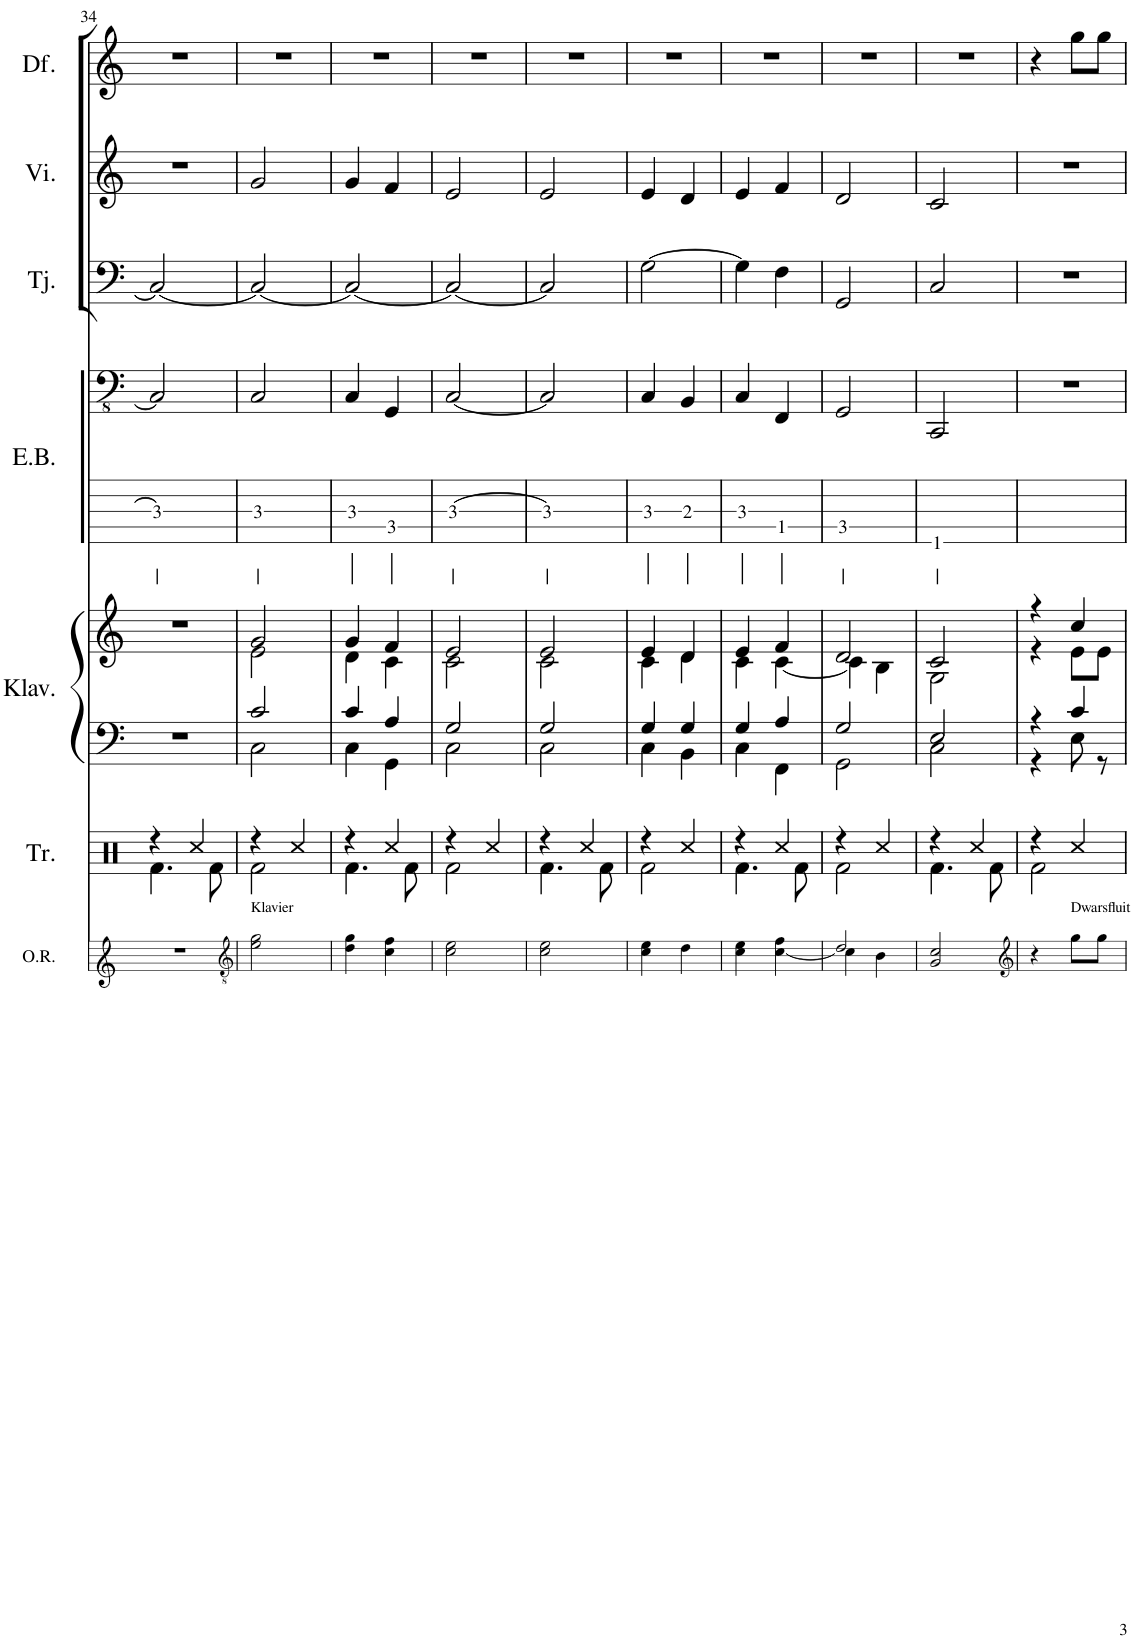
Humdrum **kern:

**kern	**kern	**kern	**kern	**kern	**kern	**kern	**kern
*part6	*part5	*part5	*part4	*part4	*part3	*part2	*part1
*staff8	*staff7	*staff6	*staff5	*staff4	*staff3	*staff2	*staff1
*I"Orkestrale reduksie	*I"Klavier	*	*I"5-snr. E-Baskitaar	*	*I"Tjello	*I"Viool	*I"Dwarsfluit
*I'O.R.	*I'Klav.	*	*I'E.B.	*	*I'Tj.	*I'Vi.	*I'Df.
!!LO:PB:g=z
*clefG1	*clefF4	*clefG2	*	*clefFv4	*clefF4	*clefG2	*clefG2
*k[]	*k[]	*k[]	*k[]	*k[]	*k[]	*k[]	*k[]
*M1/2	*M1/2	*M1/2	*M1/2	*M1/2	*M1/2	*M1/2	*M1/2
=34	=34	=34	=34	=34	=34	=34	=34
2r	2r	2r	2CC\]	2CC/]	2C/_	2r	2r
=35	=35	=35	=35	=35	=35	=35	=35
*clefGv2	*	*	*	*	*	*	*
*	*^	*^	*	*	*	*	*
!LO:TX:a:t=Klavier	!	!	!	!	!	!	!	!	!
2e\ 2g\	2c/	2C\	2g/	2e\	2CC\	2CC/	2C/_	2g/	2r
=36	=36	=36	=36	=36	=36	=36	=36	=36	=36
4d\ 4g\	4c/	4C\	4g/	4d\	4CC\	4CC/	2C/_	4g/	2r
4c\ 4f\	4A/	4GG\	4f/	4c\	4GGG\	4GGG/	.	4f/	.
=37	=37	=37	=37	=37	=37	=37	=37	=37	=37
2c\ 2e\	2G/	2C\	2e/	2c\	[2CC\	[2CC/	2C/_	2e/	2r
=38	=38	=38	=38	=38	=38	=38	=38	=38	=38
2c\ 2e\	2G/	2C\	2e/	2c\	2CC\]	2CC/]	2C/]	2e/	2r
=39	=39	=39	=39	=39	=39	=39	=39	=39	=39
4c\ 4e\	4G/	4C\	4e/	4c\	4CC\	4CC/	[2G\	4e/	2r
4d\	4G/	4BB\	4d/	4d\	4BBB\	4BBB/	.	4d/	.
=40	=40	=40	=40	=40	=40	=40	=40	=40	=40
4c\ 4e\	4G/	4C\	4e/	4c\	4CC\	4CC/	4G\]	4e/	2r
[4c\ 4f\	4A/	4FF\	4f/	[4c\	4FFF\	4FFF/	4F\	4f/	.
=41	=41	=41	=41	=41	=41	=41	=41	=41	=41
*^	*	*	*	*	*	*	*	*	*
2d/	4c\]	2G/	2GG\	2d/	4c\]	2GGG\	2GGG/	2GG/	2d/	2r
.	4B\	.	.	.	4B\	.	.	.	.	.
*v	*v	*	*	*	*	*	*	*	*	*
=42	=42	=42	=42	=42	=42	=42	=42	=42	=42
2G/ 2c/	2E/	2C\	2c/	2G\	2CCC\	2CCC/	2C/	2c/	2r
=43	=43	=43	=43	=43	=43	=43	=43	=43	=43
*clefG2	*	*	*	*	*	*	*	*	*
4r	4r	4r	4r	4r	2r	2r	2r	2r	4r
!LO:TX:a:t=Dwarsfluit	!	!	!	!	!	!	!	!	!
8gg\L	4c/	8E\	4cc/	8e\L	.	.	.	.	8gg\L
8gg\J	.	8r	.	8e\J	.	.	.	.	8gg\J
*	*v	*v	*	*	*	*	*	*	*
*	*	*v	*v	*	*	*	*	*
=	=	=	=	=	=	=	=
*-	*-	*-	*-	*-	*-	*-	*-
